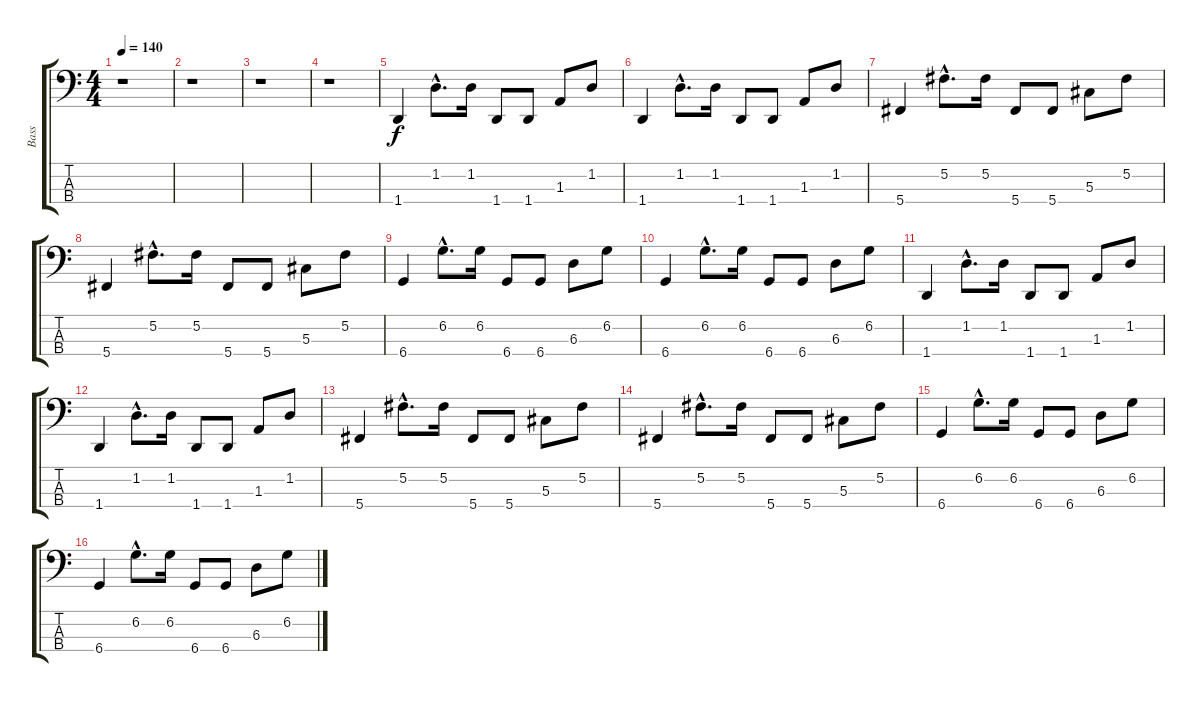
\track ("Bass" "Bass") {instrument electricbassfinger}
\staff {score tabs}
\tuning (Gb2 Db2 Ab1 Db1) {hide}
\ts (4 4)
\tempo 140
\clef f4
\ks c
r.1{dy f instrument electricbassfinger} |
r.1 |
r.1 |
r.1 |
1.4.4 1.2{hac}.8{d} 1.2.16 1.4.8 1.4.8 1.3.8 1.2.8 |
1.4.4 1.2{hac}.8{d} 1.2.16 1.4.8 1.4.8 1.3.8 1.2.8 |
5.4.4 5.2{hac}.8{d} 5.2.16 5.4.8 5.4.8 5.3.8 5.2.8 |
5.4.4 5.2{hac}.8{d} 5.2.16 5.4.8 5.4.8 5.3.8 5.2.8 |
6.4.4 6.2{hac}.8{d} 6.2.16 6.4.8 6.4.8 6.3.8 6.2.8 |
6.4.4 6.2{hac}.8{d} 6.2.16 6.4.8 6.4.8 6.3.8 6.2.8 |
1.4.4 1.2{hac}.8{d} 1.2.16 1.4.8 1.4.8 1.3.8 1.2.8 |
1.4.4 1.2{hac}.8{d} 1.2.16 1.4.8 1.4.8 1.3.8 1.2.8 |
5.4.4 5.2{hac}.8{d} 5.2.16 5.4.8 5.4.8 5.3.8 5.2.8 |
5.4.4 5.2{hac}.8{d} 5.2.16 5.4.8 5.4.8 5.3.8 5.2.8 |
6.4.4 6.2{hac}.8{d} 6.2.16 6.4.8 6.4.8 6.3.8 6.2.8 |
6.4.4 6.2{hac}.8{d} 6.2.16 6.4.8 6.4.8 6.3.8 6.2.8
